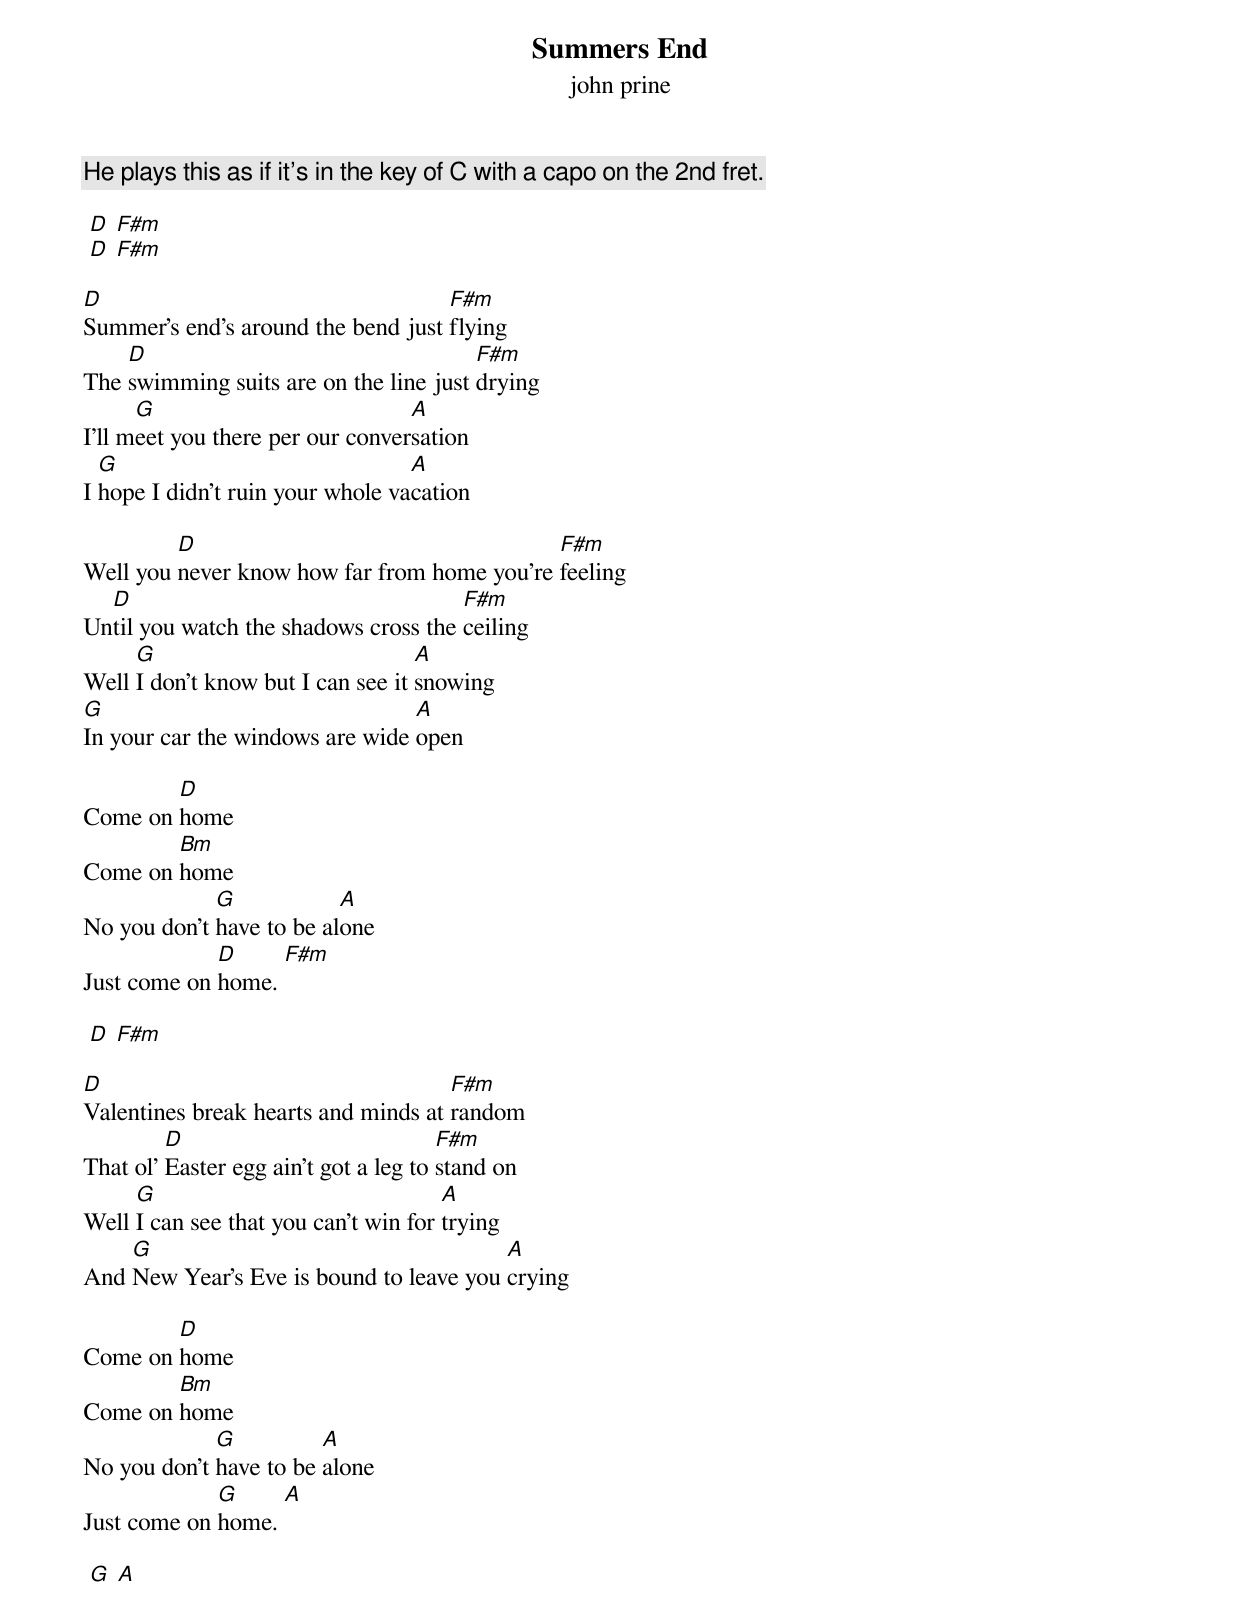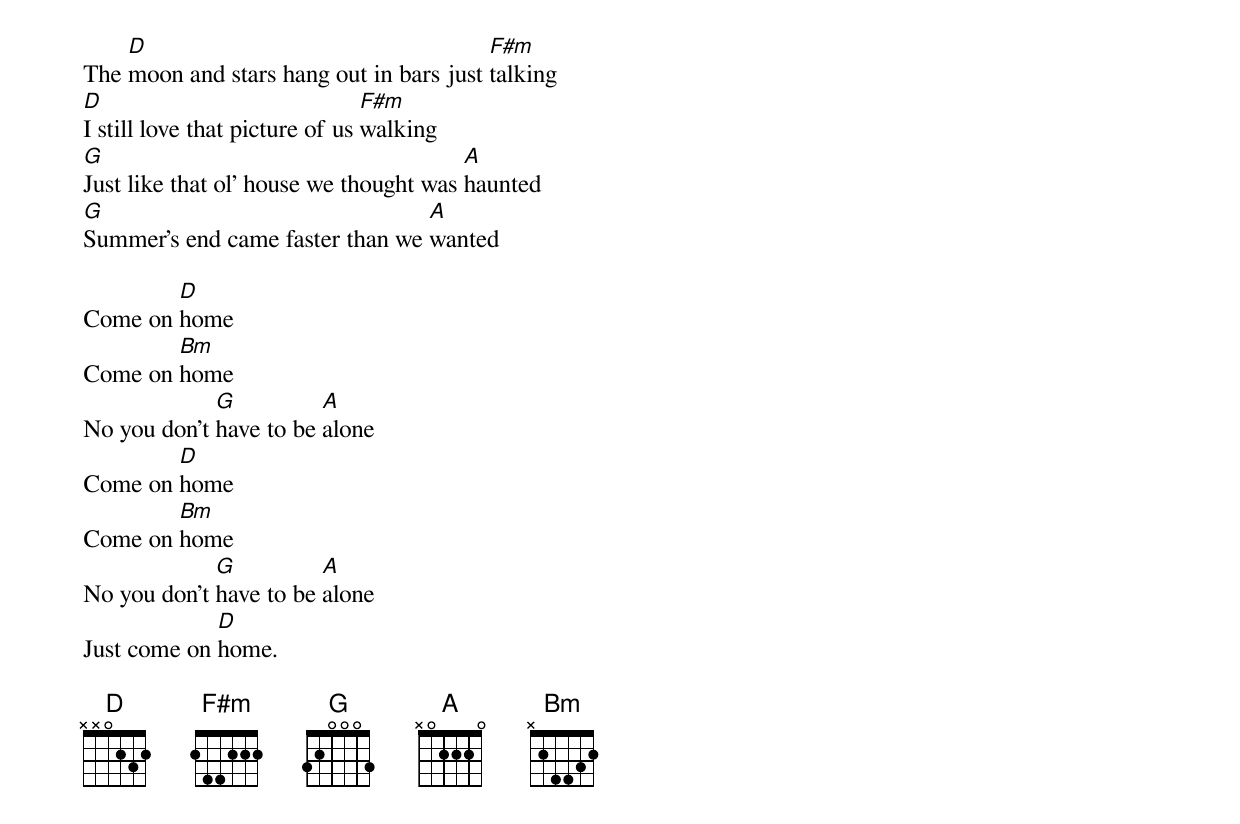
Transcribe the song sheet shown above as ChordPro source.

{title: Summers End}
{subtitle: john prine}
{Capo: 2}

{c:He plays this as if it’s in the key of C with a capo on the 2nd fret. }

 [D] [F#m]
 [D] [F#m]

[D]Summer’s end’s around the bend just [F#m]flying
The [D]swimming suits are on the line just [F#m]drying
I’ll m[G]eet you there per our conver[A]sation
I [G]hope I didn’t ruin your whole va[A]cation

Well you [D]never know how far from home you’re [F#m]feeling
Un[D]til you watch the shadows cross the [F#m]ceiling
Well [G]I don’t know but I can see it [A]snowing
[G]In your car the windows are wide [A]open

Come on [D]home
Come on [Bm]home
No you don’t [G]have to be al[A]one
Just come on [D]home. [F#m]

 [D] [F#m]

[D]Valentines break hearts and minds at [F#m]random
That ol’ [D]Easter egg ain’t got a leg to [F#m]stand on
Well [G]I can see that you can’t win for [A]trying
And [G]New Year’s Eve is bound to leave you [A]crying

Come on [D]home
Come on [Bm]home
No you don’t [G]have to be [A]alone
Just come on [G]home. [A]

 [G] [A]

The [D]moon and stars hang out in bars just [F#m]talking
[D]I still love that picture of us [F#m]walking
[G]Just like that ol’ house we thought was [A]haunted
[G]Summer’s end came faster than we [A]wanted

Come on [D]home
Come on [Bm]home
No you don’t [G]have to be [A]alone
Come on [D]home
Come on [Bm]home
No you don’t [G]have to be [A]alone
Just come on [D]home.

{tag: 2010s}
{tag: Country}
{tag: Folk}
